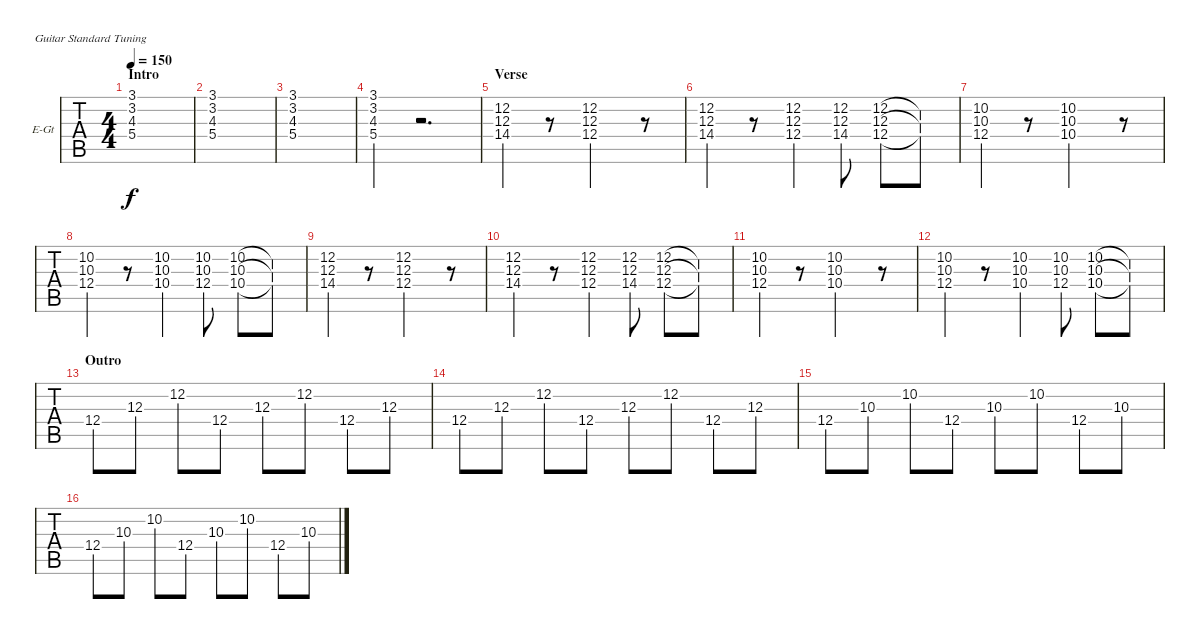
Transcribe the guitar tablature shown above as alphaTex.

\bracketExtendMode groupsimilarinstruments
\firstSystemTrackNameOrientation horizontal
\otherSystemsTrackNameOrientation horizontal
\track ("Nick" "E-Gt") {instrument electricguitarjazz}
\staff {tabs}
\tuning (E4 B3 G3 D3 A2 E2)
\ts (4 4)
\section ("" "Intro")
\tempo 150
\clef g2
\ks c
(3.2 4.3 5.4 3.1).1{dy f instrument electricguitarjazz} |
(3.2 4.3 5.4 3.1).1 |
(3.2 4.3 5.4 3.1).1 |
(3.2 4.3 5.4 3.1).4 r.2{d} |
\section ("" "Verse")
(12.2 12.3 14.4).4 r.8 (12.2 12.3 12.4).2 r.8 |
(12.2 12.3 14.4).4 r.8 (12.2 12.3 12.4).4 (12.2 12.3 14.4).8 (12.4 12.3 12.2).8 (12.2{t} 12.3{t} 12.4{t}).8 |
(10.2 10.3 12.4).4 r.8 (10.2 10.3 10.4).2 r.8 |
(10.2 10.3 12.4).4 r.8 (10.2 10.3 10.4).4 (10.2 10.3 12.4).8 (10.4 10.3 10.2).8 (10.2{t} 10.3{t} 10.4{t}).8 |
(12.2 12.3 14.4).4 r.8 (12.2 12.3 12.4).2 r.8 |
(12.2 12.3 14.4).4 r.8 (12.2 12.3 12.4).4 (12.2 12.3 14.4).8 (12.4 12.3 12.2).8 (12.2{t} 12.3{t} 12.4{t}).8 |
(10.2 10.3 12.4).4 r.8 (10.2 10.3 10.4).2 r.8 |
(10.2 10.3 12.4).4 r.8 (10.2 10.3 10.4).4 (10.2 10.3 12.4).8 (10.4 10.3 10.2).8 (10.2{t} 10.3{t} 10.4{t}).8 |
\section ("" "Outro")
12.4.8 12.3.8 12.2.8 12.4.8 12.3.8 12.2.8 12.4.8 12.3.8 |
12.4.8 12.3.8 12.2.8 12.4.8 12.3.8 12.2.8 12.4.8 12.3.8 |
12.4.8 10.3.8 10.2.8 12.4.8 10.3.8 10.2.8 12.4.8 10.3.8 |
12.4.8 10.3.8 10.2.8 12.4.8 10.3.8 10.2.8 12.4.8 10.3.8
